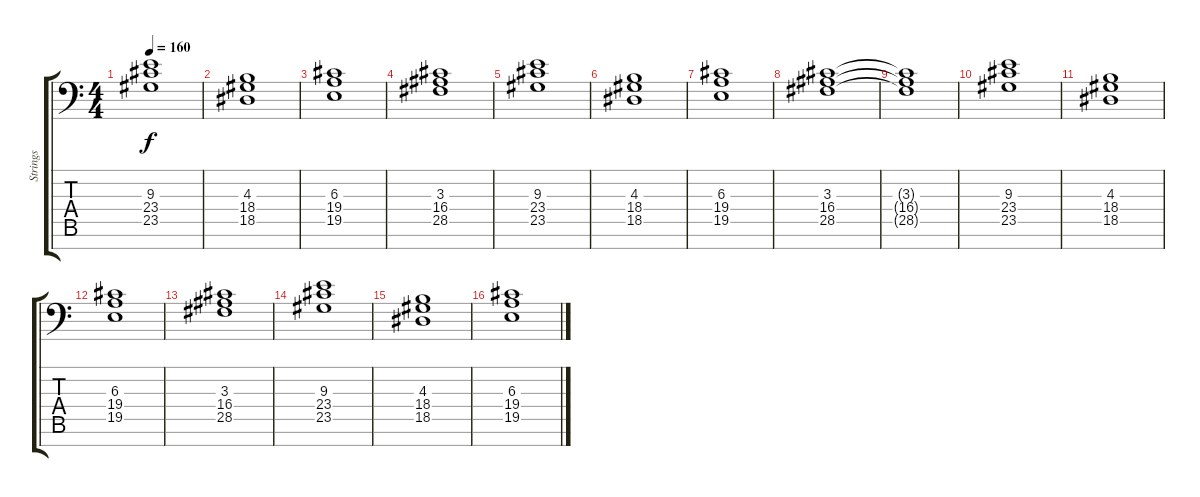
\track ("Strings" "Strings") {instrument synthstrings1}
\staff {score tabs}
\tuning (E5 B4 G3 D2 A1 E1 B-1) {hide}
\ts (4 4)
\tempo 160
\clef f4
\ks c
(9.3 23.4 23.5).1{dy f} |
(4.3 18.4 18.5).1 |
(6.3 19.4 19.5).1 |
(3.3 16.4 28.5).1 |
(9.3 23.4 23.5).1 |
(4.3 18.4 18.5).1 |
(6.3 19.4 19.5).1 |
(3.3 16.4 28.5).1 |
(3.3{t} 16.4{t} 28.5{t}).1 |
(9.3 23.4 23.5).1 |
(4.3 18.4 18.5).1 |
(6.3 19.4 19.5).1 |
(3.3 16.4 28.5).1 |
(9.3 23.4 23.5).1 |
(4.3 18.4 18.5).1 |
(6.3 19.4 19.5).1
